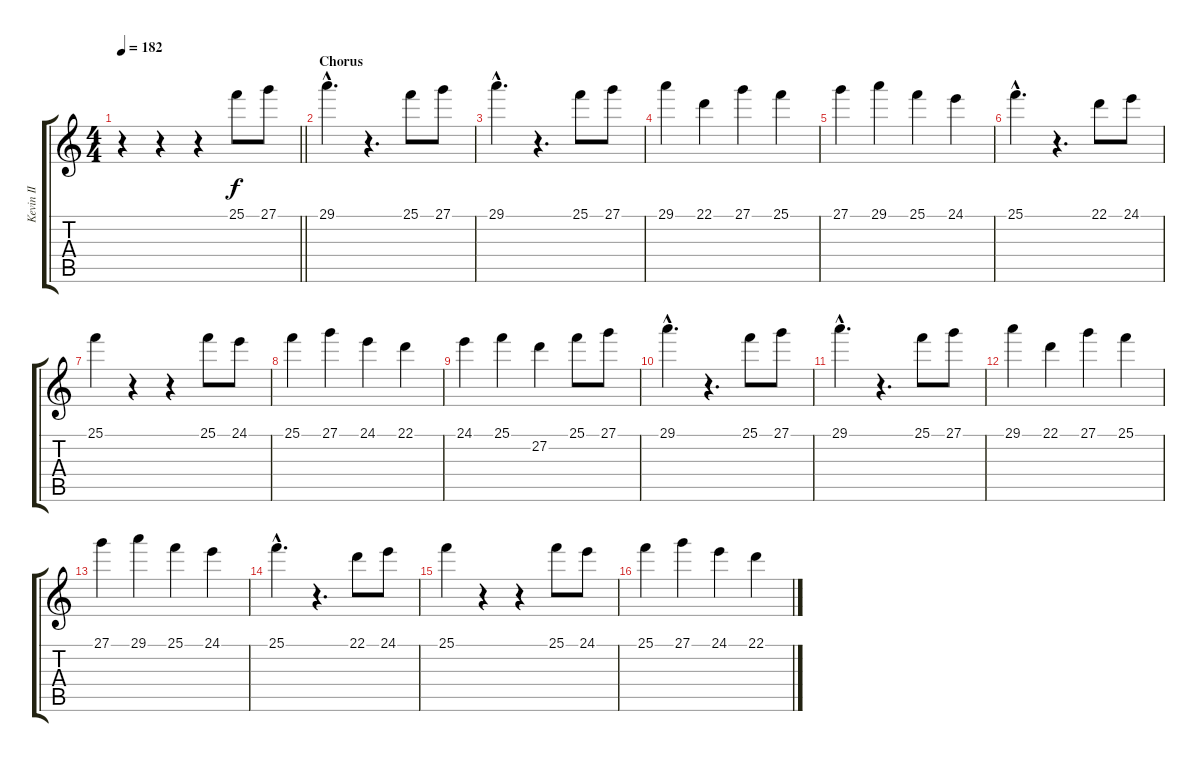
\track ("Kevin II" "Kevin II") {instrument tremolostrings}
\staff {score tabs}
\tuning (E4 B3 G3 D3 A2 E2) {hide}
\ts (4 4)
\tempo 182
\clef g2
\barLineRight lightlight
\ks c
r.4{dy f volume 12 instrument tremolostrings} r.4 r.4 25.1.8 27.1.8 |
\section ("" "Chorus")
29.1{hac}.4{d} r.4{d} 25.1.8 27.1.8 |
29.1{hac}.4{d} r.4{d} 25.1.8 27.1.8 |
29.1.4 22.1.4 27.1.4 25.1.4 |
27.1.4 29.1.4 25.1.4 24.1.4 |
25.1{hac}.4{d} r.4{d} 22.1.8 24.1.8 |
25.1.4 r.4 r.4 25.1.8 24.1.8 |
25.1.4 27.1.4 24.1.4 22.1.4 |
24.1.4 25.1.4 27.2.4 25.1.8 27.1.8 |
29.1{hac}.4{d} r.4{d} 25.1.8 27.1.8 |
29.1{hac}.4{d} r.4{d} 25.1.8 27.1.8 |
29.1.4 22.1.4 27.1.4 25.1.4 |
27.1.4 29.1.4 25.1.4 24.1.4 |
25.1{hac}.4{d} r.4{d} 22.1.8 24.1.8 |
25.1.4 r.4 r.4 25.1.8 24.1.8 |
25.1.4 27.1.4 24.1.4 22.1.4
